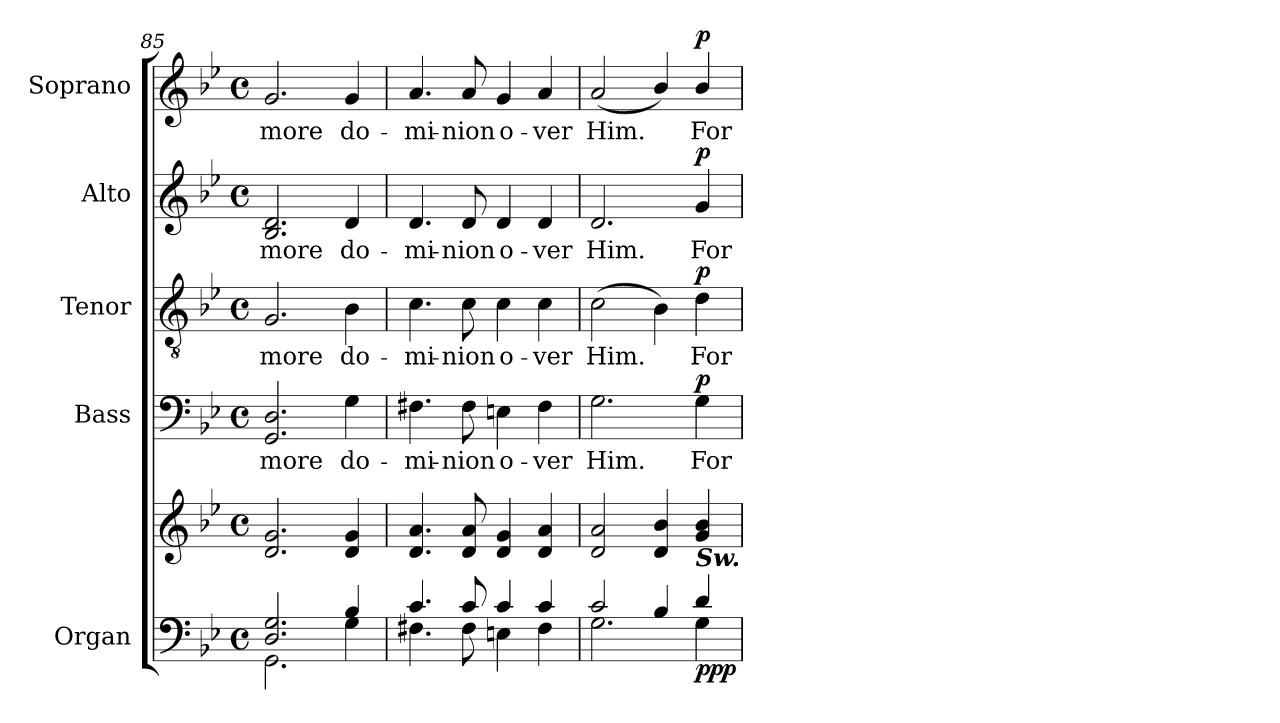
**kern	**kern	**dynam	**kern	**text	**dynam	**kern	**text	**dynam	**kern	**text	**dynam	**kern	**text	**dynam
*part5	*part5	*part5	*part4	*part4	*part4	*part3	*part3	*part3	*part2	*part2	*part2	*part1	*part1	*part1
*staff6	*staff5	*staff5/6	*staff4	*staff4	*staff4	*staff3	*staff3	*staff3	*staff2	*staff2	*staff2	*staff1	*staff1	*staff1
*I"Organ	*	*	*I"Bass	*	*	*I"Tenor	*	*	*I"Alto	*	*	*I"Soprano	*	*
*	*	*	*I'B	*	*	*I'T	*	*	*I'A	*	*	*I'S	*	*
*clefF4	*clefG2	*	*clefF4	*	*	*clefGv2	*	*	*clefG2	*	*	*clefG2	*	*
*k[b-e-]	*k[b-e-]	*	*k[b-e-]	*	*	*k[b-e-]	*	*	*k[b-e-]	*	*	*k[b-e-]	*	*
*B-:	*B-:	*	*B-:	*	*	*B-:	*	*	*B-:	*	*	*B-:	*	*
*M4/4	*M4/4	*	*M4/4	*	*	*M4/4	*	*	*M4/4	*	*	*M4/4	*	*
*met(c)	*met(c)	*	*met(c)	*	*	*met(c)	*	*	*met(c)	*	*	*met(c)	*	*
=85	=85	=85	=85	=85	=85	=85	=85	=85	=85	=85	=85	=85	=85	=85
*^	*	*	*	*	*	*	*	*	*	*	*	*	*	*
!	!	!	!	!	!LO:LY:b	!	!	!LO:LY:b	!	!	!LO:LY:b	!	!	!LO:LY:b	!
2.D/ 2.G/	2.GG\	2.d 2.g	.	2.GG 2.D	more	.	2.G	more	.	2.B- 2.d	more	.	2.g	more	.
!	!	!	!	!	!LO:LY:b	!	!	!LO:LY:b	!	!	!LO:LY:b	!	!	!LO:LY:b	!
4B-/	4G\	4d 4g	.	4G	do-	.	4B-	do-	.	4d	do-	.	4g	do-	.
=86	=86	=86	=86	=86	=86	=86	=86	=86	=86	=86	=86	=86	=86	=86	=86
!	!	!	!	!	!LO:LY:b	!	!	!LO:LY:b	!	!	!LO:LY:b	!	!	!LO:LY:b	!
4.c/	4.F#X\	4.d 4.a	.	4.F#X	-mi-	.	4.c	-mi-	.	4.d	-mi-	.	4.a	-mi-	.
!	!	!	!	!	!LO:LY:b	!	!	!LO:LY:b	!	!	!LO:LY:b	!	!	!LO:LY:b	!
8c/	8F#\	8d 8a	.	8F#	-nion	.	8c	-nion	.	8d	-nion	.	8a	-nion	.
!	!	!	!	!	!LO:LY:b	!	!	!LO:LY:b	!	!	!LO:LY:b	!	!	!LO:LY:b	!
4c/	4En\	4d 4g	.	4En	o-	.	4c	o-	.	4d	o-	.	4g	o-	.
!	!	!	!	!	!LO:LY:b	!	!	!LO:LY:b	!	!	!LO:LY:b	!	!	!LO:LY:b	!
4c/	4F#\	4d 4a	.	4F#	-ver	.	4c	-ver	.	4d	-ver	.	4a	-ver	.
=87	=87	=87	=87	=87	=87	=87	=87	=87	=87	=87	=87	=87	=87	=87	=87
!	!	!	!	!	!LO:LY:b	!	!	!LO:LY:b	!	!	!LO:LY:b	!	!	!LO:LY:b	!
2c/	2.G\	2d 2a	.	2.G	Him.	.	(>2c	Him.	.	2.d	Him.	.	(<2a	Him.	.
4B-/	.	4d/ 4b-/	.	.	.	.	4B-\)	.	.	.	.	.	4b-/)	.	.
!	!	!LO:TX:b:Bi:t=Sw.	!	!	!	!	!	!	!	!	!	!	!	!	!
!	!	!	!LO:DY:b=2	!	!LO:LY:b	!	!	!LO:LY:b	!	!	!LO:LY:b	!	!	!LO:LY:b	!
!	!	!	!LO:DY:n=1:b=2	!	!	!	!	!	!	!	!	!	!	!	!
!	!	!	!LO:DY:n=2:b	!	!	!LO:DY:b	!	!	!LO:DY:b	!	!	!LO:DY:b	!	!	!LO:DY:b
4d/	4G\	4g/ 4b-/	p p p	4G\	For	p	4d\	For	p	4g/	For	p	4b-/	For	p
*v	*v	*	*	*	*	*	*	*	*	*	*	*	*	*	*
=	=	=	=	=	=	=	=	=	=	=	=	=	=	=
*-	*-	*-	*-	*-	*-	*-	*-	*-	*-	*-	*-	*-	*-	*-
